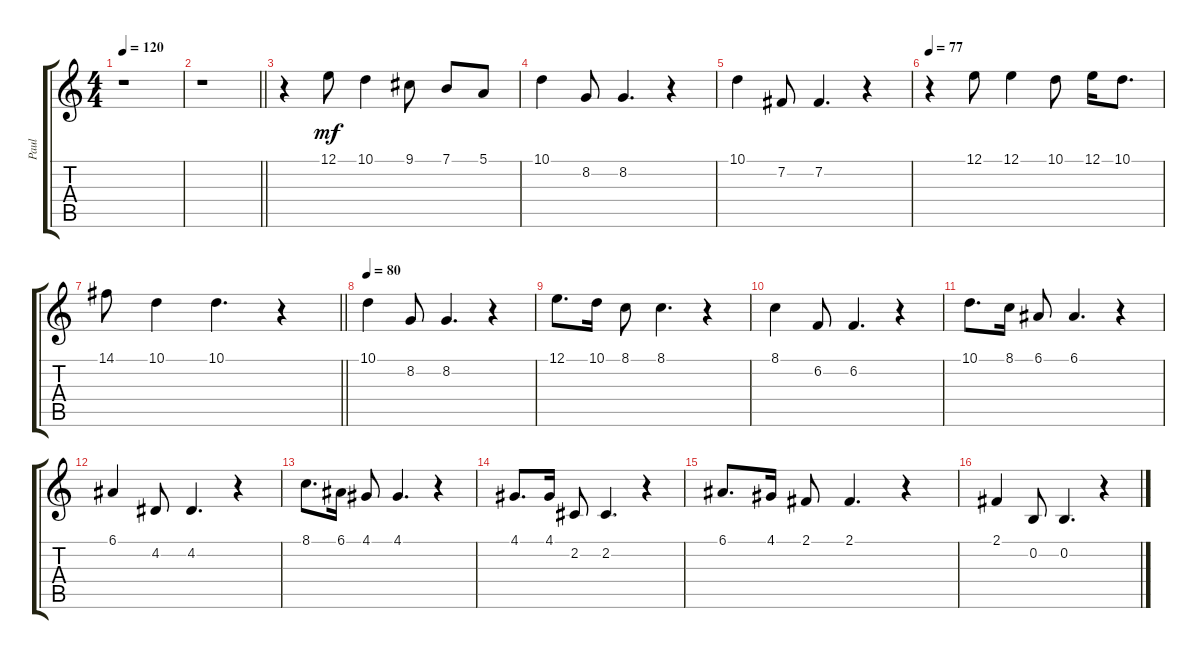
\track ("Paul" "Paul") {instrument baritonesax}
\staff {score tabs}
\tuning (E4 B3 G3 D3 A2 E2) {hide}
\ts (4 4)
\tempo 120
\tempo 76
\tempo 120
\clef g2
\ks c
r.1{dy mf instrument baritonesax} |
\barLineRight lightlight
r.1 |
r.4 12.1.8 10.1.4 9.1.8 7.1.8 5.1.8 |
10.1.4 8.2.8 8.2.4{d} r.4 |
10.1.4 7.2.8 7.2.4{d} r.4 |
\tempo 77
r.4 12.1.8 12.1.4 10.1.8 12.1.16 10.1.8{d} |
\barLineRight lightlight
14.1.8 10.1.4 10.1.4{d} r.4 |
\tempo 80
10.1.4 8.2.8 8.2.4{d} r.4 |
12.1.8{d} 10.1.16 8.1.8 8.1.4{d} r.4 |
8.1.4 6.2.8 6.2.4{d} r.4 |
10.1.8{d} 8.1.16 6.1.8 6.1.4{d} r.4 |
6.1.4 4.2.8 4.2.4{d} r.4 |
8.1.8{d} 6.1.16 4.1.8 4.1.4{d} r.4 |
4.1.8{d} 4.1.16 2.2.8 2.2.4{d} r.4 |
6.1.8{d} 4.1.16 2.1.8 2.1.4{d} r.4 |
2.1.4 0.2.8 0.2.4{d} r.4
